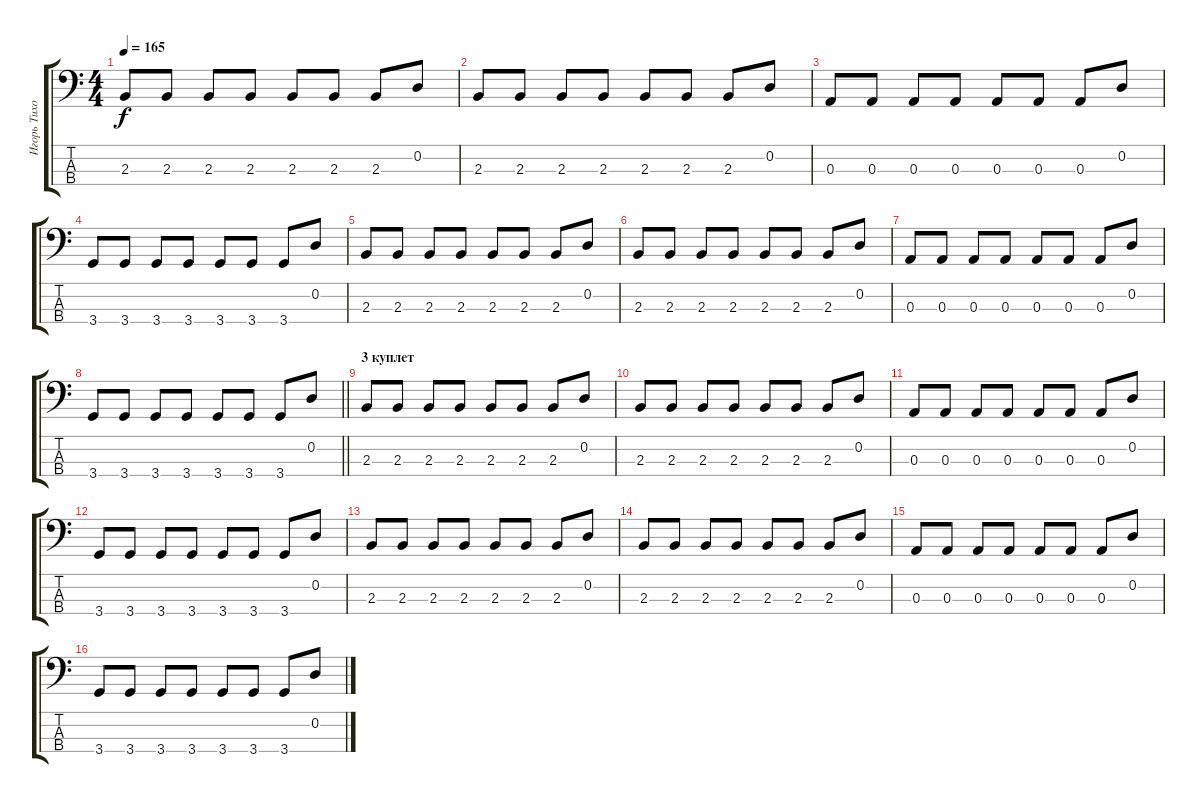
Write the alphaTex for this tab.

\track ("Игорь Тихомиров" "Игорь Тихо") {instrument electricbassfinger}
\staff {score tabs}
\tuning (G2 D2 A1 E1) {hide}
\ts (4 4)
\tempo 165
\clef f4
\ks c
2.3.8{dy f} 2.3.8 2.3.8 2.3.8 2.3.8 2.3.8 2.3.8 0.2.8 |
2.3.8 2.3.8 2.3.8 2.3.8 2.3.8 2.3.8 2.3.8 0.2.8 |
0.3.8 0.3.8 0.3.8 0.3.8 0.3.8 0.3.8 0.3.8 0.2.8 |
3.4.8 3.4.8 3.4.8 3.4.8 3.4.8 3.4.8 3.4.8 0.2.8 |
2.3.8 2.3.8 2.3.8 2.3.8 2.3.8 2.3.8 2.3.8 0.2.8 |
2.3.8 2.3.8 2.3.8 2.3.8 2.3.8 2.3.8 2.3.8 0.2.8 |
0.3.8 0.3.8 0.3.8 0.3.8 0.3.8 0.3.8 0.3.8 0.2.8 |
\barLineRight lightlight
3.4.8 3.4.8 3.4.8 3.4.8 3.4.8 3.4.8 3.4.8 0.2.8 |
\section ("" "3 куплет")
2.3.8{volume 12} 2.3.8 2.3.8 2.3.8 2.3.8 2.3.8 2.3.8 0.2.8 |
2.3.8 2.3.8 2.3.8 2.3.8 2.3.8 2.3.8 2.3.8 0.2.8 |
0.3.8 0.3.8 0.3.8 0.3.8 0.3.8 0.3.8 0.3.8 0.2.8 |
3.4.8 3.4.8 3.4.8 3.4.8 3.4.8 3.4.8 3.4.8 0.2.8 |
2.3.8 2.3.8 2.3.8 2.3.8 2.3.8 2.3.8 2.3.8 0.2.8 |
2.3.8 2.3.8 2.3.8 2.3.8 2.3.8 2.3.8 2.3.8 0.2.8 |
0.3.8 0.3.8 0.3.8 0.3.8 0.3.8 0.3.8 0.3.8 0.2.8 |
3.4.8 3.4.8 3.4.8 3.4.8 3.4.8 3.4.8 3.4.8 0.2.8
